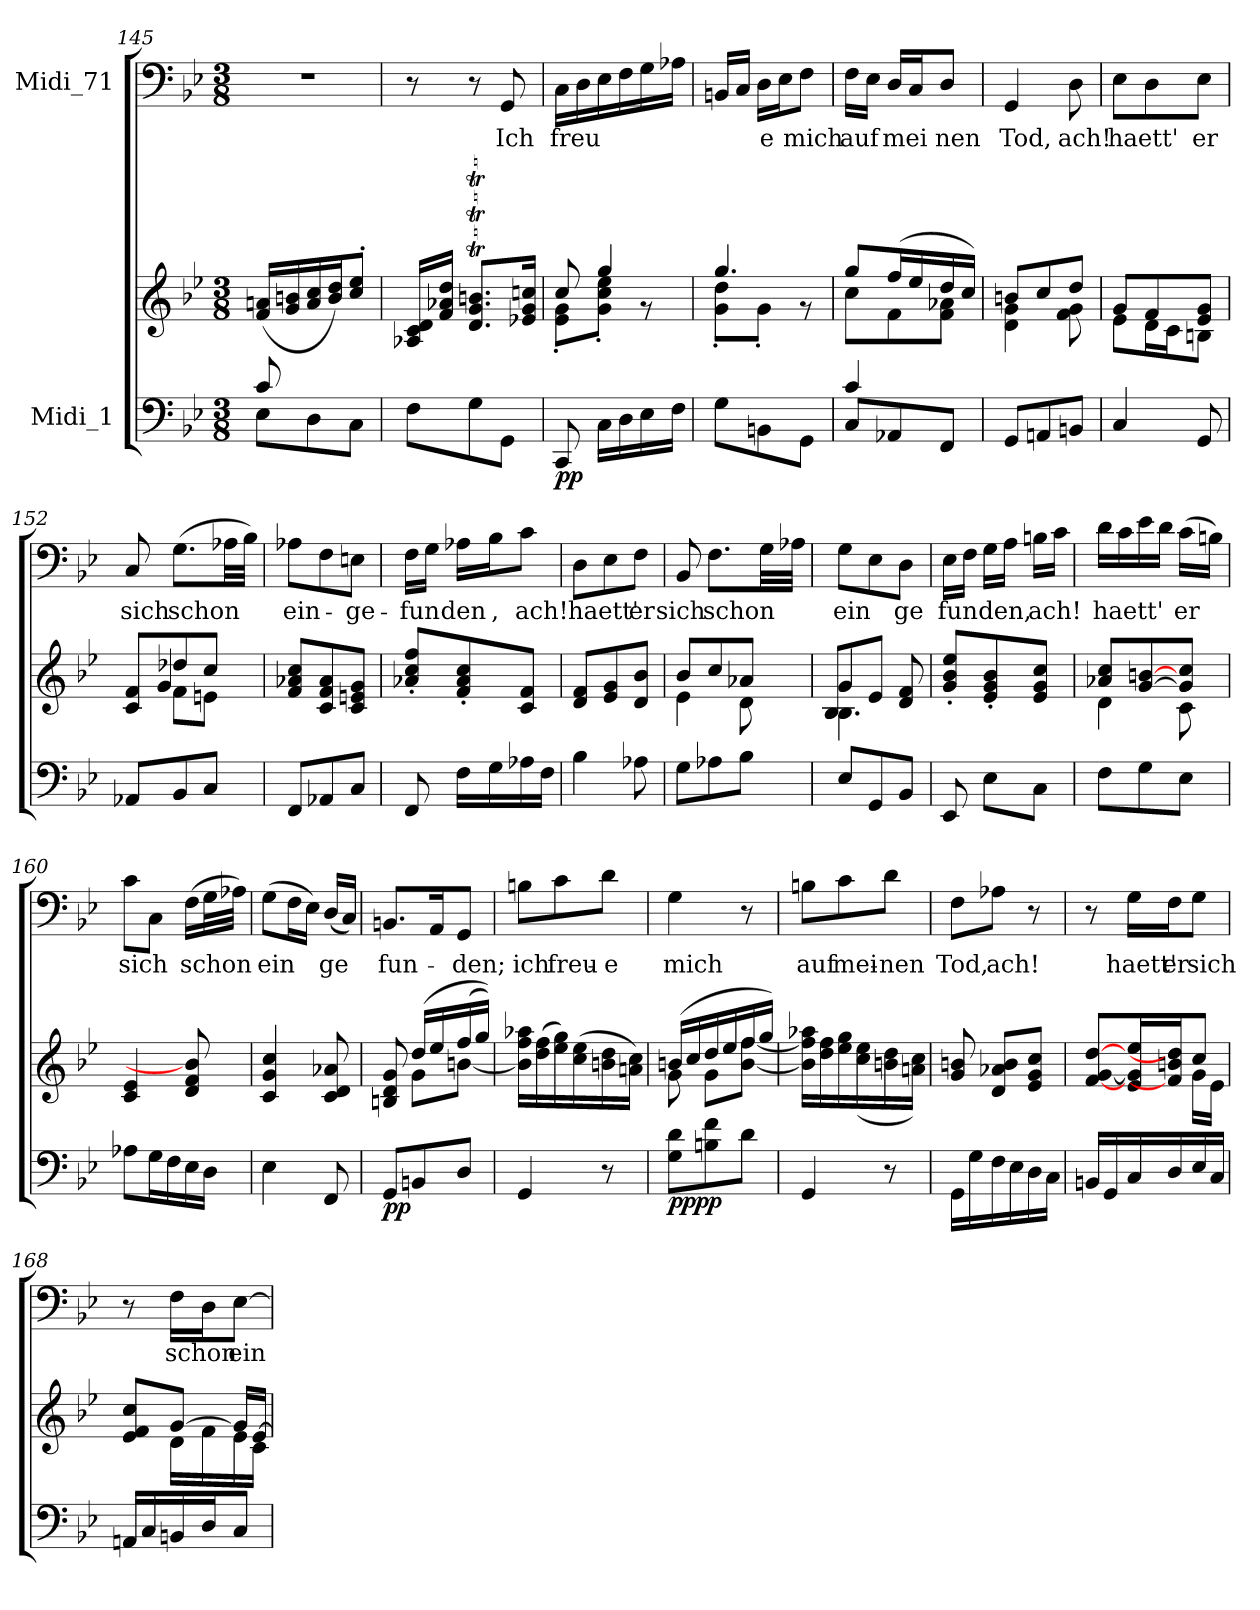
**kern	**kern	**dynam	**kern	**text
*part2	*part2	*part2	*part1	*part1
*staff3	*staff2	*staff2/3	*staff1	*staff1
*I"Midi_1	*	*	*I"Midi_71	*
!!LO:PB:g=z
*clefF4	*clefG2	*	*clefF4	*
*k[b-e-]	*k[b-e-]	*	*k[b-e-]	*
*B-:	*B-:	*	*B-:	*
*M3/8	*M3/8	*	*M3/8	*
=145	=145	=145	=145	=145
*^	*^	*	*	*
*	*^	*	*	*	*	*
8c/L	8E-\L	4ryy	(>16f/ 16ani/LL	8ryy	.	4.r	.
.	.	.	16g/ 16bn/	.	.	.	.
4ryy	8D\	.	16a/ 16cc/	8f\	.	.	.
.	.	.	16b/ 16dd/J)	.	.	.	.
.	8C\J	8ryy	8cc/' 8ee-/'J	8g\J	.	.	.
*	*v	*v	*	*	*	*	*
=146	=146	=146	=146	=146	=146	=146
8F\L	4ryy	16A-X/ 16c/ 16d/LL	4ryy	.	8r	.
.	.	16f/ 16a-X/ 16dd/JJ	.	.	.	.
8G\	.	8.d/T 8.g/T 8.bn/TL	.	.	8r	.
!	!	!	!	!	!	!LO:LY:b
8GG\J	8ryy	.	8ryy	.	8GG/	Ich
.	.	16e-/ 16g/ 16cc/Jk	.	.	.	.
=147	=147	=147	=147	=147	=147	=147
!	!	!	!	!LO:DY:b=2	!	!LO:LY:b
!	!	!	!	!LO:DY:n=1:b	!	!
8CC/	4ryy	8cc/	8e-\' 8g\'L	p p	16C\LL	freu
.	.	.	.	.	16D\	.
16C\LL	.	4gg/	8g\' 8cc\' 8ee-\'J	.	16E-\	.
16D\	.	.	.	.	16F\	.
16E-\	8ryy	.	8r	.	16G\	.
16F\JJ	.	.	.	.	16A-X\JJ	.
=148	=148	=148	=148	=148	=148	=148
8G\L	4ryy	4.gg/	8g\' 8dd\'L	.	16BBn/LL	.
.	.	.	.	.	16C/JJ	.
!	!	!	!	!	!	!LO:LY:b
8BBn\	.	.	8g'\J	.	16D\LL	e
.	.	.	.	.	16E-\J	.
!	!	!	!	!	!	!LO:LY:b
8GG\J	8ryy	.	8r	.	8F\J	mich
=149	=149	=149	=149	=149	=149	=149
!	!	!	!	!	!	!LO:LY:b
8C/L	4c/	8gg/L	8cc\L	.	16F\LL	auf
.	.	.	.	.	16E-\JJ	.
!	!	!	!	!	!	!LO:LY:b
8AA-X/	.	(>16ff/L	8f\	.	16D/LL	mei
.	.	16ee-/	.	.	16C/J	.
!	!	!	!	!	!	!LO:LY:b
8FF/J	8ryy	16dd/	8f\ 8a-X\J	.	8D/J	-nen
.	.	16cc/JJ)	.	.	.	.
=150	=150	=150	=150	=150	=150	=150
!	!	!	!	!	!	!LO:LY:b
8GG/L	4ryy	8bn/L	4d\ 4g\	.	4GG/	Tod,
8AAni/	.	8cc/	.	.	.	.
!	!	!	!	!	!	!LO:LY:b
8BBn/J	8ryy	8dd/J	8f\ 8g\	.	8D\	ach!
!!LO:LB:g=z
=151	=151	=151	=151	=151	=151	=151
*	*	*	*^	*	*	*
!	!	!	!	!	!	!	!LO:LY:b
*v	*v	*	*	*	*	*	*
4C/	8g/L	8e-\L	4ryy	.	8E-\L	haett'
.	8f/	16d\L	.	.	8D\	.
.	.	16c\J	.	.	.	.
!	!	!	!	!	!	!LO:LY:b
8GG/	8e-/ 8g/J	8Bn\J	8ryy	.	8E-\J	er
=152	=152	=152	=152	=152	=152	=152
!	!	!	!	!	!	!LO:LY:b
8AA-X/L	8c/ 8f/L	8ryy	8ryy	.	8C/	sich
!	!	!	!	!	!	!LO:LY:b
8BB-/	8dd-X/	8f\L	4g/	.	(>8.G\L	schon
8C/J	8cc/J	8en\J	.	.	.	.
.	.	.	.	.	32A-X\LL	.
.	.	.	.	.	32B-\JJJ)	.
=153	=153	=153	=153	=153	=153	=153
!	!	!	!	!	!	!LO:LY:b
8FF/L	8f/ 8a-X/ 8cc/L	4ryy	4ryy	.	8A-X\L	ein-
8AA-X/	8c/ 8f/ 8a-/	.	.	.	8F\	.
!	!	!	!	!	!	!LO:LY:b
8C/J	8c/ 8en/ 8g/J	8ryy	8ryy	.	8En\J	-ge-
=154	=154	=154	=154	=154	=154	=154
!	!	!	!	!	!	!LO:LY:b
8FF/	8a-X/' 8cc/' 8ff/'L	4ryy	4ryy	.	16F\LL	-fun
.	.	.	.	.	16G\JJ	.
!	!	!	!	!	!	!LO:LY:b
16F\LL	8f/' 8a-/' 8cc/'	.	.	.	16A-X\LL	den
!	!	!	!	!	!	!LO:LY:b
16G\	.	.	.	.	16B-\J	,
!	!	!	!	!	!	!LO:LY:b
16A-X\	8c/ 8f/J	8ryy	8ryy	.	8c\J	ach!
16F\JJ	.	.	.	.	.	.
=155	=155	=155	=155	=155	=155	=155
!	!	!	!	!	!	!LO:LY:b
4B-\	8d/ 8f/L	4ryy	4ryy	.	8D\L	haett'
.	8e-/ 8g/	.	.	.	8E-\	.
!	!	!	!	!	!	!LO:LY:b
8A-X\	8d/ 8b-/J	8ryy	8ryy	.	8F\J	er
=156	=156	=156	=156	=156	=156	=156
!	!	!	!	!	!	!LO:LY:b
8G\L	8b-/L	4e-\	4ryy	.	8BB-/	sich
!	!	!	!	!	!	!LO:LY:b
8A-X\	8cc/	.	.	.	8.F\L	schon
8B-\J	8a-X/J	8d\	8ryy	.	.	.
.	.	.	.	.	32G\LL	.
.	.	.	.	.	32A-X\JJJ	.
!!LO:LB:g=z
=157	=157	=157	=157	=157	=157	=157
!	!	!	!	!	!	!LO:LY:b
8E-/L	4g/	4.B-\	8B-/L	.	8G\L	ein
8GG/	.	.	8e-/J	.	8E-\	.
!	!	!	!	!	!	!LO:LY:b
8BB-/J	8d/ 8f/	.	8ryy	.	8D\J	ge
=158	=158	=158	=158	=158	=158	=158
!	!	!	!	!	!	!LO:LY:b
8EE-/	8g/' 8b-/' 8ee-/'L	4ryy	4ryy	.	16E-\LL	fun
.	.	.	.	.	16F\JJ	.
!	!	!	!	!	!	!LO:LY:b
8E-\L	8e-/' 8g/' 8b-/'	.	.	.	16G\LL	den,
.	.	.	.	.	16A\JJ	.
!	!	!	!	!	!	!LO:LY:b
8C\J	8e-/ 8g/ 8cc/J	8ryy	8ryy	.	16Bn\LL	ach!
.	.	.	.	.	16c\JJ	.
=159	=159	=159	=159	=159	=159	=159
!	!	!	!	!	!	!LO:LY:b
8F\L	8a-X/ 8cc/L	4d\	4ryy	.	16d\LL	haett'
.	.	.	.	.	16c\	.
8G\	[8g/ [8bn/	.	.	.	16e-i\	.
.	.	.	.	.	16d\JJ	.
!	!	!	!	!	!	!LO:LY:b
8E-\J	8g/] 8cc/J	8c\	8ryy	.	(>16c\LL	er
.	.	.	.	.	16Bn\JJ)	.
=160	=160	=160	=160	=160	=160	=160
!	!	!	!	!	!	!LO:LY:b
8A-X\L	4c/ 4e-/	4ryy	4ryy	.	8c\L	sich
16G\L	.	.	.	.	8C\J	.
16F\	.	.	.	.	.	.
!	!	!	!	!	!	!LO:LY:b
16E-\	8d/ 8f/ 8b/]	8ryy	8ryy	.	(>16F\LL	schon
16D\JJ	.	.	.	.	32G\L	.
.	.	.	.	.	32A-X\JJJ)	.
=161	=161	=161	=161	=161	=161	=161
!	!	!	!	!	!	!LO:LY:b
4E-\	4c/ 4g/ 4cc/	4ryy	4ryy	.	(>8G\L	ein
.	.	.	.	.	16F\L	.
.	.	.	.	.	16E-\JJ)	.
!	!	!	!	!	!	!LO:LY:b
8FF/	8c/ 8d/ 8a-X/	8ryy	8ryy	.	(<16D/LL	ge
.	.	.	.	.	16C/JJ)	.
=162	=162	=162	=162	=162	=162	=162
!	!	!	!	!LO:DY:b=2	!	!LO:LY:b
!	!	!	!	!LO:DY:n=1:b	!	!
8GG/L	8Bn/ 8d/ 8g/	8ryy	4ryy	p p	8.BBn/L	fun-
8BBn/	(>16dd/LL	8g\L	.	.	.	.
.	16ee-/	.	.	.	16AA/K	.
!	!	!	!	!	!	!LO:LY:b
8D/J	(<16ff/	[8bn\J	8ryy	.	8GG/J	-den;
.	16gg/JJ))	.	.	.	.	.
*	*	*v	*v	*	*	*
!!LO:LB:g=z
=163	=163	=163	=163	=163	=163
!	!	!	!	!	!LO:LY:b
4GG/	16bni\] 16ff\ 16aa-X\LL	4ryy	.	8Bn\L	ich
.	(>16dd\ 16ff\	.	.	.	.
!	!	!	!	!	!LO:LY:b
.	16ee-\ 16gg\)	.	.	8c\	freu-
.	(>16cc\ 16ee-\	.	.	.	.
!	!	!	!	!	!LO:LY:b
8r	16b\ 16dd\	8ryy	.	8d\J	-e
.	16ani\ 16cc\JJ)	.	.	.	.
=164	=164	=164	=164	=164	=164
!	!	!	!LO:DY:b=2	!	!LO:LY:b
!	!	!	!LO:DY:n=1:b	!	!
8G\ 8d\L	(>16bn/LL	8g\	pp pp	4G\	mich
.	16cc/	.	.	.	.
8Bn\ 8f\	16dd/	8g\L	.	.	.
.	16ee-/	.	.	.	.
8d\J	16ff/	[8b\ [8ff\J	.	8r	.
.	16gg/JJ)	.	.	.	.
=165	=165	=165	=165	=165	=165
!	!	!	!	!	!LO:LY:b
4GG/	4.ryy	16b\] 16ff\] 16aa-X\LL	.	8Bn\L	auf
.	.	16dd\ 16ff\	.	.	.
!	!	!	!	!	!LO:LY:b
.	.	16ee-\ 16gg\	.	8c\	mei-
.	.	(>16cc\ 16ee-\	.	.	.
!	!	!	!	!	!LO:LY:b
8r	.	16bni\ 16dd\	.	8d\J	-nen
.	.	16ani\ 16cc\JJ)	.	.	.
=166	=166	=166	=166	=166	=166
!	!	!	!	!	!LO:LY:b
16GG\LL	8g/ 8bn/	4ryy	.	8F\L	Tod,
16G\	.	.	.	.	.
!	!	!	!	!	!LO:LY:b
16F\	8d/ 8a-X/ 8b/L	.	.	8A-X\J	ach!
16E-\	.	.	.	.	.
16D\	8e-/ 8g/ 8cc/J	8ryy	.	8r	.
16C\JJ	.	.	.	.	.
=167	=167	=167	=167	=167	=167
16BBn/LL	[8f/ [8g/ [8dd/L	4ryy	.	8r	.
16GG/	.	.	.	.	.
!	!	!	!	!	!LO:LY:b
16C/	16e-/ 16g/] 16ee-/L	.	.	16G\LL	haett'
!	!	!	!	!	!LO:LY:b
16D/	16f/] 16bn/ 16dd/]J	.	.	16F\J	er
!	!	!	!	!	!LO:LY:b
16E-/	8cc/J	16g\LL	.	8G\J	sich
16C/JJ	.	16e-\JJ	.	.	.
!!LO:PB:g=z
=168	=168	=168	=168	=168	=168
*^	*	*	*	*	*
16AAni/LL	4ryy	8e-/ 8f/ 8cc/L	8ryy	.	8r	.
16C/	.	.	.	.	.	.
!	!	!	!	!	!	!LO:LY:b
16BBn/	.	[8g/J	16d\LL	.	16F\LL	schon
16D/J	.	.	16f\	.	16D\J	.
!	!	!	!	!	!	!LO:LY:b
8C/J	8ryy	16g/LL]	16e-\	.	[8E-\J	ein-
.	.	[16e-/JJ	16c\JJ	.	.	.
*v	*v	*	*	*	*	*
*	*v	*v	*	*	*
=	=	=	=	=
*-	*-	*-	*-	*-
